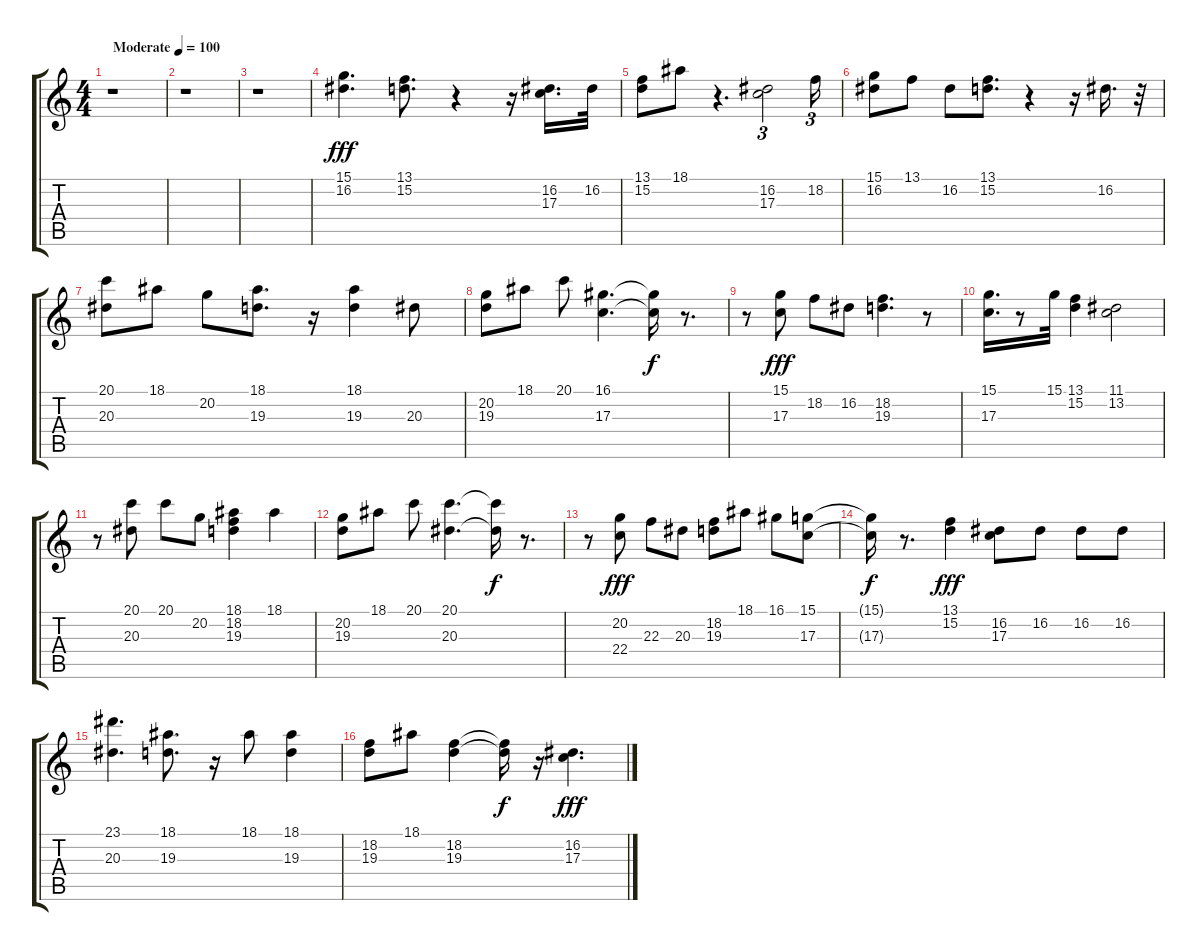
\track "" {instrument flute}
\staff {score tabs}
\tuning (E4 B3 G3 D3 A2 E2) {hide}
\ts (4 4)
\tempo (100 "Moderate")
\clef g2
\ks c
r.1{dy fff instrument flute} |
r.1 |
r.1 |
(15.1 16.2).4{d balance 8} (13.1 15.2).8{d} r.4 r.16 (16.2 17.3).16{d} 16.2.32 |
(13.1 15.2).8 18.1.8 r.4{d} (16.2 17.3).2{tu (3 2)} 18.2.16{tu (3 2)} |
(15.1 16.2).8 13.1.8 16.2.8 (13.1 15.2).8{d} r.4 r.16 16.2.16{d} r.32 |
(20.1 20.3).8 18.1.8 20.2.8 (18.1 19.3).8{d} r.16 (18.1 19.3).4 20.3.8 |
(20.2 19.3).8 18.1.8 20.1.8 (16.1 17.3).4{d} (16.1{t} 17.3{t}).16{dy f} r.8{d} |
r.8 (15.1 17.3).8{dy fff} 18.2.8 16.2.8 (18.2 19.3).4{d} r.8 |
(15.1 17.3).16{d} r.8 15.1.32 (13.1 15.2).4 (11.1 13.2).2 |
r.8 (20.1 20.3).8 20.1.8 20.2.8 (18.1 18.2 19.3).4 18.1.4 |
(20.2 19.3).8 18.1.8 20.1.8 (20.1 20.3).4{d} (20.1{t} 20.3{t}).16{dy f} r.8{d} |
r.8 (20.2 22.4).8{dy fff} 22.3.8 20.3.8 (18.2 19.3).8 18.1.8 16.1.8 (15.1 17.3).8 |
(15.1{t} 17.3{t}).16{dy f} r.8{d} (13.1 15.2).4{dy fff} (16.2 17.3).8 16.2.8 16.2.8 16.2.8 |
(23.1 20.3).4{d} (18.1 19.3).8{d} r.16 18.1.8 (18.1 19.3).4 |
(18.2 19.3).8 18.1.8 (18.2 19.3).4 (18.2{t} 19.3{t}).16{dy f} r.16 (16.2 17.3).4{d dy fff}
